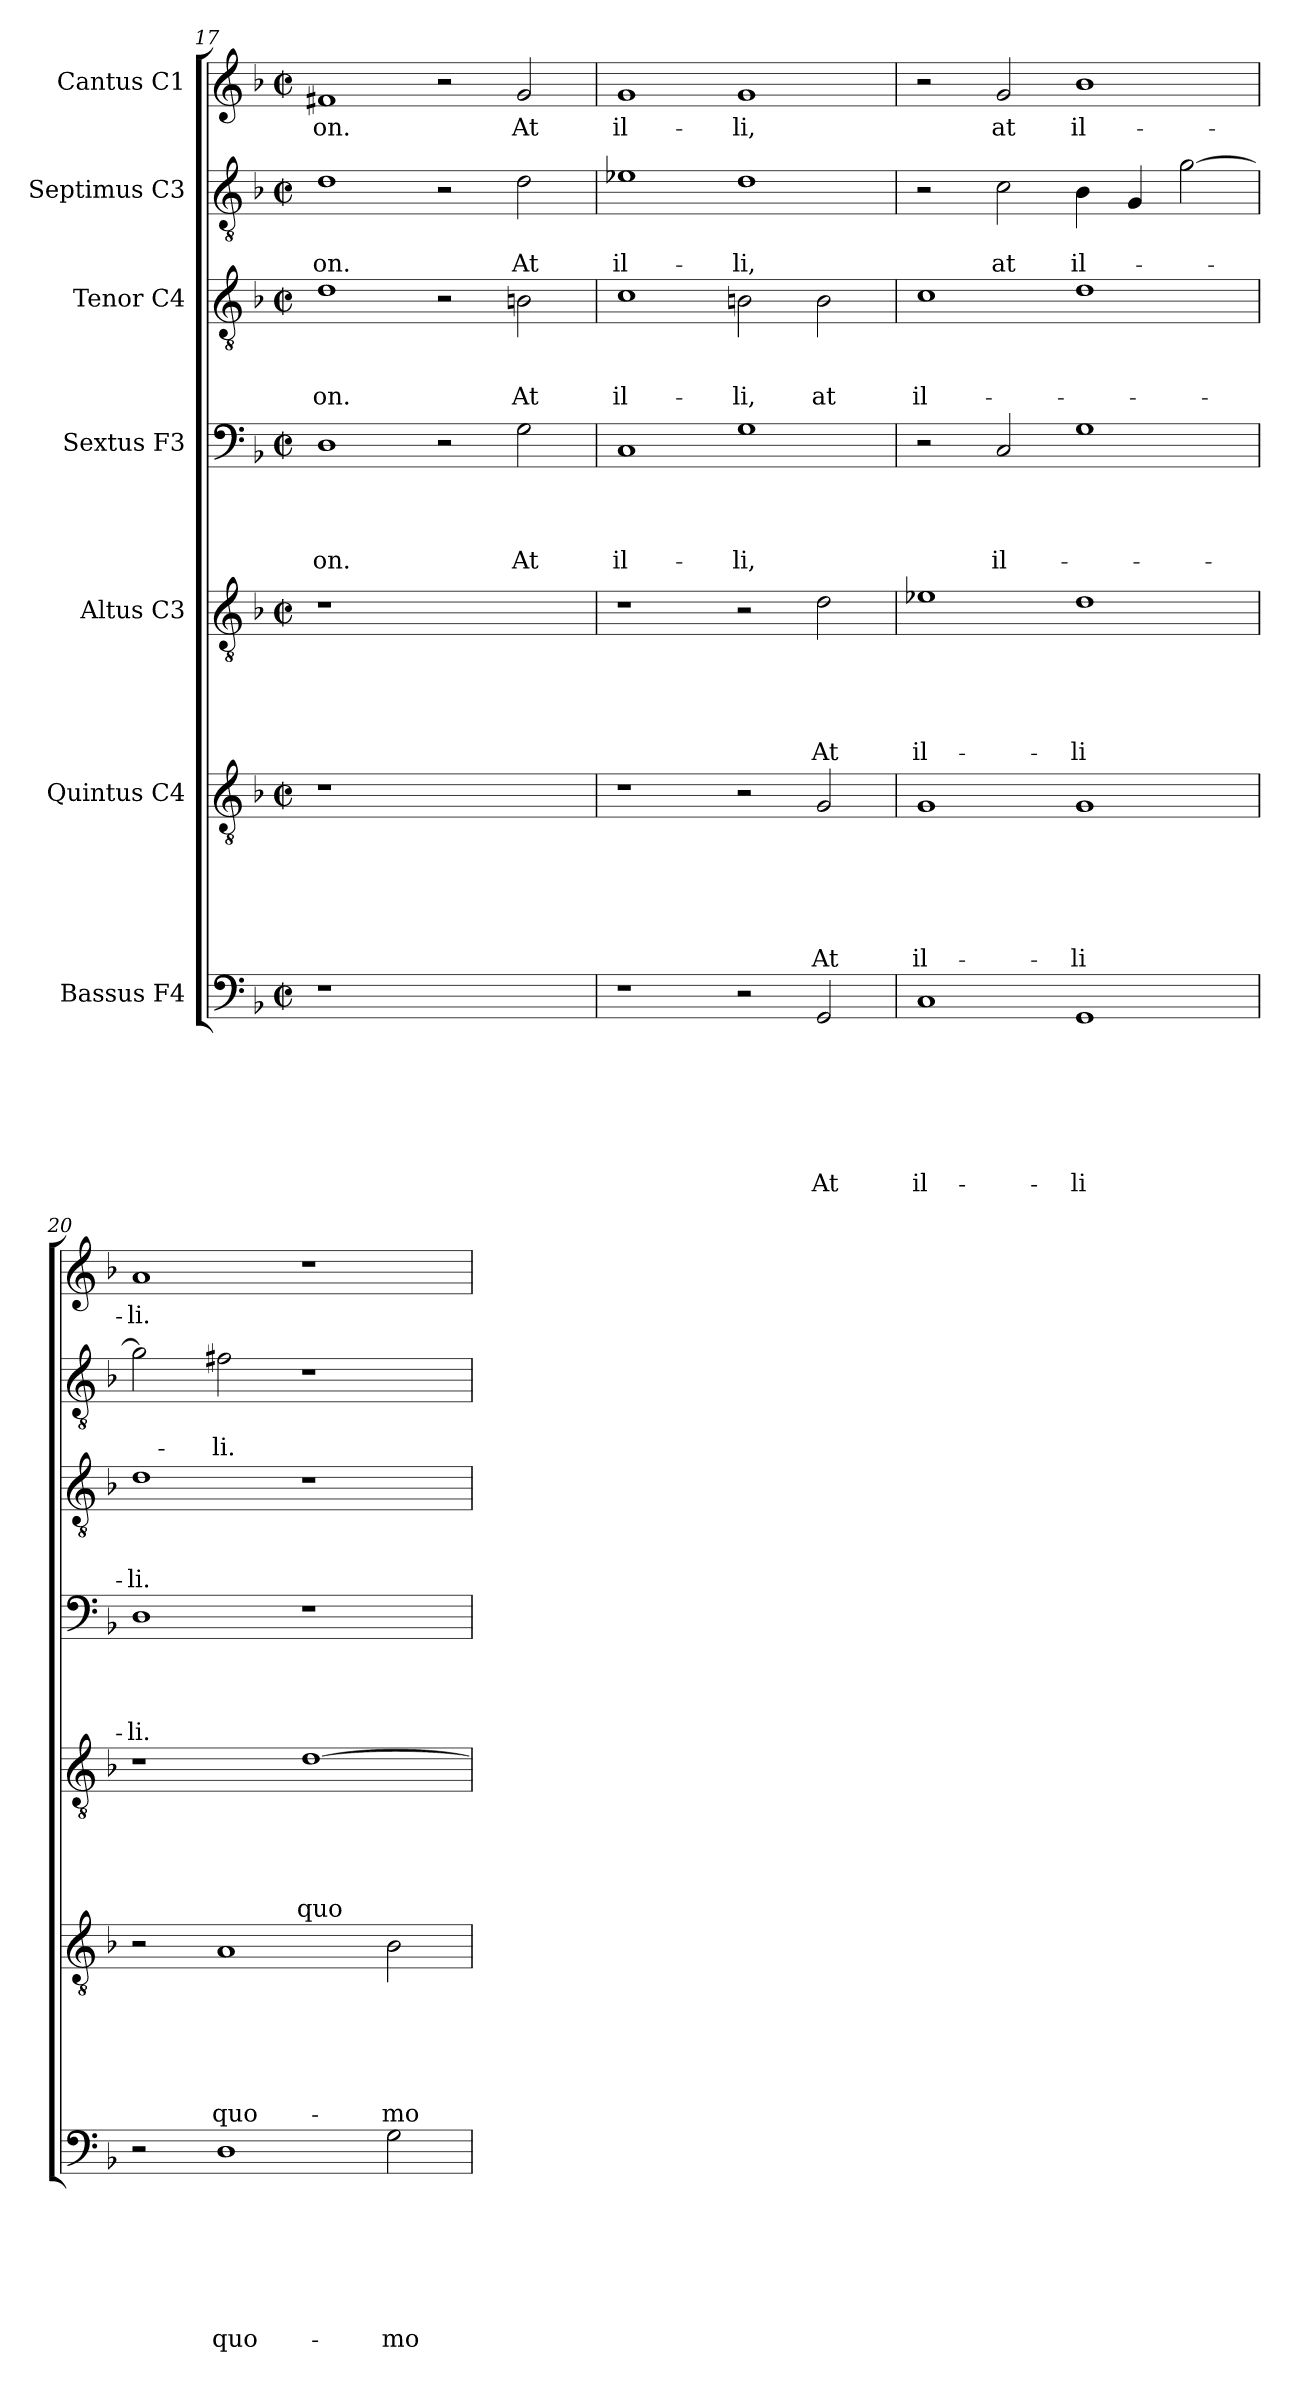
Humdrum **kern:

**kern	**text	**text	**text	**text	**text	**text	**text	**kern	**text	**text	**text	**text	**text	**text	**kern	**text	**text	**text	**text	**text	**kern	**text	**text	**text	**text	**kern	**text	**text	**text	**kern	**text	**text	**kern	**text
*part7	*part7	*part7	*part7	*part7	*part7	*part7	*part7	*part6	*part6	*part6	*part6	*part6	*part6	*part6	*part5	*part5	*part5	*part5	*part5	*part5	*part4	*part4	*part4	*part4	*part4	*part3	*part3	*part3	*part3	*part2	*part2	*part2	*part1	*part1
*staff7	*staff7	*staff7	*staff7	*staff7	*staff7	*staff7	*staff7	*staff6	*staff6	*staff6	*staff6	*staff6	*staff6	*staff6	*staff5	*staff5	*staff5	*staff5	*staff5	*staff5	*staff4	*staff4	*staff4	*staff4	*staff4	*staff3	*staff3	*staff3	*staff3	*staff2	*staff2	*staff2	*staff1	*staff1
*I"Bassus F4	*	*	*	*	*	*	*	*I"Quintus C4	*	*	*	*	*	*	*I"Altus C3	*	*	*	*	*	*I"Sextus F3	*	*	*	*	*I"Tenor C4	*	*	*	*I"Septimus C3	*	*	*I"Cantus C1	*
*clefF4	*	*	*	*	*	*	*	*clefGv2	*	*	*	*	*	*	*clefGv2	*	*	*	*	*	*clefF4	*	*	*	*	*clefGv2	*	*	*	*clefGv2	*	*	*clefG2	*
*k[b-]	*	*	*	*	*	*	*	*k[b-]	*	*	*	*	*	*	*k[b-]	*	*	*	*	*	*k[b-]	*	*	*	*	*k[b-]	*	*	*	*k[b-]	*	*	*k[b-]	*
*F:	*	*	*	*	*	*	*	*F:	*	*	*	*	*	*	*F:	*	*	*	*	*	*F:	*	*	*	*	*F:	*	*	*	*F:	*	*	*F:	*
*M2/2	*	*	*	*	*	*	*	*M2/2	*	*	*	*	*	*	*M2/2	*	*	*	*	*	*M2/2	*	*	*	*	*M2/2	*	*	*	*M2/2	*	*	*M2/2	*
*met(c|)	*	*	*	*	*	*	*	*met(c|)	*	*	*	*	*	*	*met(c|)	*	*	*	*	*	*met(c|)	*	*	*	*	*met(c|)	*	*	*	*met(c|)	*	*	*met(c|)	*
=17	=17	=17	=17	=17	=17	=17	=17	=17	=17	=17	=17	=17	=17	=17	=17	=17	=17	=17	=17	=17	=17	=17	=17	=17	=17	=17	=17	=17	=17	=17	=17	=17	=17	=17
!	!	!	!	!	!	!	!	!	!	!	!	!	!	!	!	!	!	!	!	!	!	!	!	!	!LO:LY:b	!	!	!	!LO:LY:b	!	!	!LO:LY:b	!	!LO:LY:b
1r	.	.	.	.	.	.	.	1r	.	.	.	.	.	.	1r	.	.	.	.	.	1D	.	.	.	-on.	1d	.	.	-on.	1d	.	-on.	1f#X	-on.
1ryy	.	.	.	.	.	.	.	1ryy	.	.	.	.	.	.	1ryy	.	.	.	.	.	2r	.	.	.	.	2r	.	.	.	2r	.	.	2r	.
!	!	!	!	!	!	!	!	!	!	!	!	!	!	!	!	!	!	!	!	!	!	!	!	!	!LO:LY:b	!	!	!	!LO:LY:b	!	!	!LO:LY:b	!	!LO:LY:b
.	.	.	.	.	.	.	.	.	.	.	.	.	.	.	.	.	.	.	.	.	2G\	.	.	.	At	2Bn\	.	.	At	2d\	.	At	2g/	At
=18	=18	=18	=18	=18	=18	=18	=18	=18	=18	=18	=18	=18	=18	=18	=18	=18	=18	=18	=18	=18	=18	=18	=18	=18	=18	=18	=18	=18	=18	=18	=18	=18	=18	=18
!	!	!	!	!	!	!	!	!	!	!	!	!	!	!	!	!	!	!	!	!	!	!	!	!	!LO:LY:b	!	!	!	!LO:LY:b	!	!	!LO:LY:b	!	!LO:LY:b
1r	.	.	.	.	.	.	.	1r	.	.	.	.	.	.	1r	.	.	.	.	.	1C	.	.	.	il-	1c	.	.	il-	1e-X	.	il-	1g	il-
!	!	!	!	!	!	!	!	!	!	!	!	!	!	!	!	!	!	!	!	!	!	!	!	!	!LO:LY:b	!	!	!	!LO:LY:b	!	!	!LO:LY:b	!	!LO:LY:b
2r	.	.	.	.	.	.	.	2r	.	.	.	.	.	.	2r	.	.	.	.	.	1G	.	.	.	-li,	2Bn\	.	.	-li,	1d	.	-li,	1g	-li,
!	!	!	!	!	!	!	!LO:LY:b	!	!	!	!	!	!	!LO:LY:b	!	!	!	!	!	!LO:LY:b	!	!	!	!	!	!	!	!	!LO:LY:b	!	!	!	!	!
2GG/	.	.	.	.	.	.	At	2G/	.	.	.	.	.	At	2d\	.	.	.	.	At	.	.	.	.	.	2B\	.	.	at	.	.	.	.	.
=19	=19	=19	=19	=19	=19	=19	=19	=19	=19	=19	=19	=19	=19	=19	=19	=19	=19	=19	=19	=19	=19	=19	=19	=19	=19	=19	=19	=19	=19	=19	=19	=19	=19	=19
!	!	!	!	!	!	!	!LO:LY:b	!	!	!	!	!	!	!LO:LY:b	!	!	!	!	!	!LO:LY:b	!	!	!	!	!	!	!	!	!LO:LY:b	!	!	!	!	!
1C	.	.	.	.	.	.	il-	1G	.	.	.	.	.	il-	1e-X	.	.	.	.	il-	2r	.	.	.	.	1c	.	.	il-	2r	.	.	2r	.
!	!	!	!	!	!	!	!	!	!	!	!	!	!	!	!	!	!	!	!	!	!	!	!	!	!LO:LY:b	!	!	!	!	!	!	!LO:LY:b	!	!LO:LY:b
.	.	.	.	.	.	.	.	.	.	.	.	.	.	.	.	.	.	.	.	.	2C/	.	.	.	il-	.	.	.	.	2c\	.	at	2g/	at
!	!	!	!	!	!	!	!LO:LY:b	!	!	!	!	!	!	!LO:LY:b	!	!	!	!	!	!LO:LY:b	!	!	!	!	!	!	!	!	!	!	!	!LO:LY:b	!	!LO:LY:b
1GG	.	.	.	.	.	.	-li	1G	.	.	.	.	.	-li	1d	.	.	.	.	-li	1G	.	.	.	.	1d	.	.	.	4B-\	.	il-	1b-	il-
.	.	.	.	.	.	.	.	.	.	.	.	.	.	.	.	.	.	.	.	.	.	.	.	.	.	.	.	.	.	4G/	.	.	.	.
.	.	.	.	.	.	.	.	.	.	.	.	.	.	.	.	.	.	.	.	.	.	.	.	.	.	.	.	.	.	[2g\	.	.	.	.
!!LO:PB:g=z
=20	=20	=20	=20	=20	=20	=20	=20	=20	=20	=20	=20	=20	=20	=20	=20	=20	=20	=20	=20	=20	=20	=20	=20	=20	=20	=20	=20	=20	=20	=20	=20	=20	=20	=20
!	!	!	!	!	!	!	!	!	!	!	!	!	!	!	!	!	!	!	!	!	!	!	!	!	!LO:LY:b	!	!	!	!LO:LY:b	!	!	!	!	!LO:LY:b
2r	.	.	.	.	.	.	.	2r	.	.	.	.	.	.	1r	.	.	.	.	.	1D	.	.	.	-li.	1d	.	.	-li.	2g\]	.	.	1a	-li.
!	!	!	!	!	!	!	!LO:LY:b	!	!	!	!	!	!	!LO:LY:b	!	!	!	!	!	!	!	!	!	!	!	!	!	!	!	!	!	!LO:LY:b	!	!
1D	.	.	.	.	.	.	quo-	1A	.	.	.	.	.	quo-	.	.	.	.	.	.	.	.	.	.	.	.	.	.	.	2f#X\	.	-li.	.	.
!	!	!	!	!	!	!	!	!	!	!	!	!	!	!	!	!	!	!	!	!LO:LY:b	!	!	!	!	!	!	!	!	!	!	!	!	!	!
.	.	.	.	.	.	.	.	.	.	.	.	.	.	.	[1d	.	.	.	.	quo-	1r	.	.	.	.	1r	.	.	.	1r	.	.	1r	.
!	!	!	!	!	!	!	!LO:LY:b	!	!	!	!	!	!	!LO:LY:b	!	!	!	!	!	!	!	!	!	!	!	!	!	!	!	!	!	!	!	!
2G\	.	.	.	.	.	.	-mo-	2B-\	.	.	.	.	.	-mo-	.	.	.	.	.	.	.	.	.	.	.	.	.	.	.	.	.	.	.	.
=	=	=	=	=	=	=	=	=	=	=	=	=	=	=	=	=	=	=	=	=	=	=	=	=	=	=	=	=	=	=	=	=	=	=
*-	*-	*-	*-	*-	*-	*-	*-	*-	*-	*-	*-	*-	*-	*-	*-	*-	*-	*-	*-	*-	*-	*-	*-	*-	*-	*-	*-	*-	*-	*-	*-	*-	*-	*-
